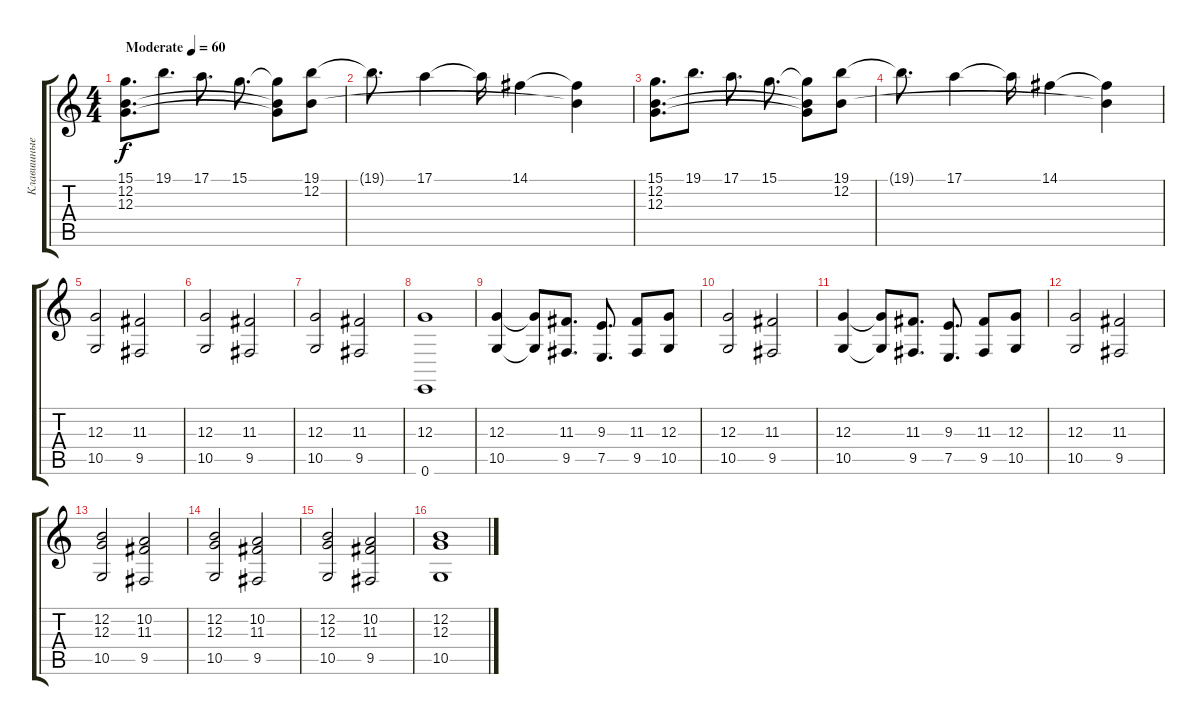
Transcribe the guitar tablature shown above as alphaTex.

\track ("Клавишные" "Клавишные") {instrument synthstrings1}
\staff {score tabs}
\tuning (E4 B3 G3 D3 A2 E2) {hide}
\ts (4 4)
\tempo (60 "Moderate")
\clef g2
\ks c
(15.1 12.2 12.3).8{d dy f volume 9 instrument synthstrings1} 19.1.8{d} 17.1.8{d} 15.1.8{d} (15.1{t} 12.2{t} 12.3{t}).8 (19.1 12.2).8 |
19.1{t}.8{d volume 9} 17.1.4 17.1{t}.16 14.1.4 (14.1{t} 12.2{t}).4 |
(15.1 12.2 12.3).8{d volume 9} 19.1.8{d} 17.1.8{d} 15.1.8{d} (15.1{t} 12.2{t} 12.3{t}).8 (19.1 12.2).8 |
19.1{t}.8{d volume 9} 17.1.4 17.1{t}.16 14.1.4 (14.1{t} 12.2{t}).4 |
(12.3 10.5).2{volume 9} (11.3 9.5).2 |
(12.3 10.5).2{volume 9} (11.3 9.5).2 |
(12.3 10.5).2{volume 9} (11.3 9.5).2 |
(12.3 0.6).1{volume 9} |
(12.3 10.5).4{volume 9} (12.3{t} 10.5{t}).8 (11.3 9.5).8{d} (9.3 7.5).8{d} (11.3 9.5).8 (12.3 10.5).8 |
(12.3 10.5).2{volume 9} (11.3 9.5).2 |
(12.3 10.5).4{volume 9} (12.3{t} 10.5{t}).8 (11.3 9.5).8{d} (9.3 7.5).8{d} (11.3 9.5).8 (12.3 10.5).8 |
(12.3 10.5).2{volume 9} (11.3 9.5).2 |
(12.2 12.3 10.5).2{volume 9} (10.2 11.3 9.5).2 |
(12.2 12.3 10.5).2{volume 9} (10.2 11.3 9.5).2 |
(12.2 12.3 10.5).2{volume 9} (10.2 11.3 9.5).2 |
(12.2 12.3 10.5).1{volume 9}
